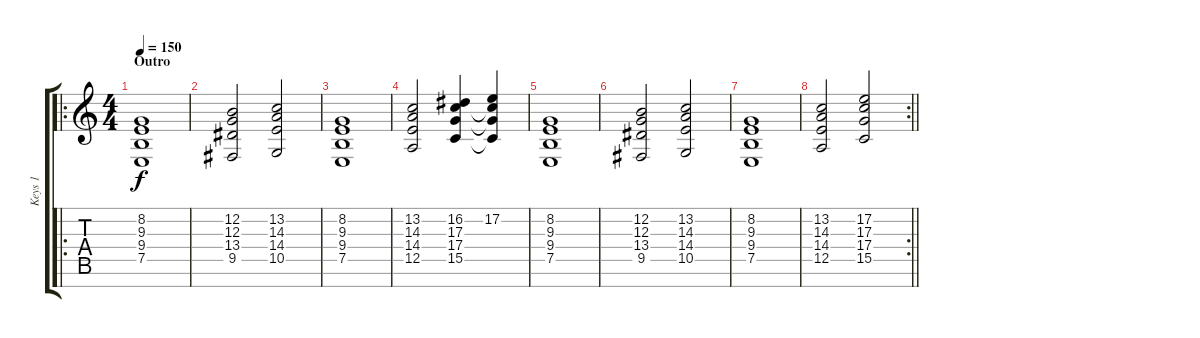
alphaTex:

\track ("Keys 1" "Keys 1") {instrument stringensemble1}
\staff {score tabs}
\tuning (E4 B3 G3 D3 A2 E2 B1) {hide}
\ro
\ts (4 4)
\section ("" "Outro")
\tempo 150
\clef g2
\ks c
(8.2 9.3 9.4 7.5).1{dy f} |
(12.2 12.3 13.4 9.5).2 (13.2 14.3 14.4 10.5).2 |
(8.2 9.3 9.4 7.5).1 |
(13.2 14.3 14.4 12.5).2 (16.2 17.3 17.4 15.5).4 (17.2 17.3{t} 17.4{t} 15.5{t}).4 |
(8.2 9.3 9.4 7.5).1 |
(12.2 12.3 13.4 9.5).2 (13.2 14.3 14.4 10.5).2 |
(8.2 9.3 9.4 7.5).1 |
\rc 2
\barLineRight lightlight
(13.2 14.3 14.4 12.5).2 (17.2 17.3 17.4 15.5).2
